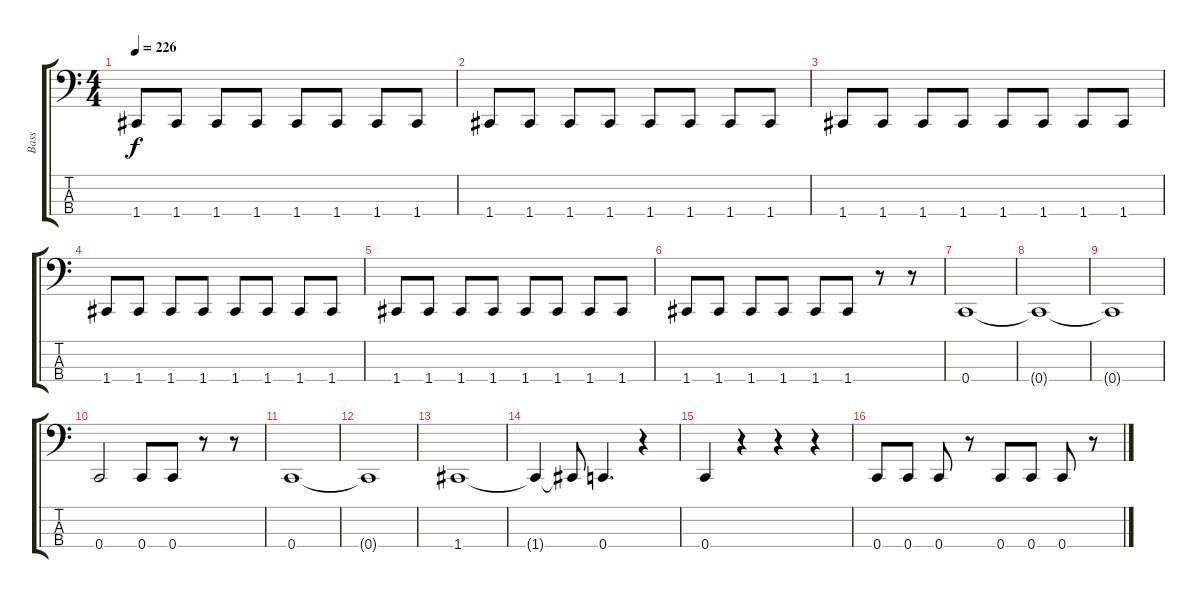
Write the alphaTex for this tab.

\track ("Bass" "Bass") {instrument electricbassfinger}
\staff {score tabs}
\tuning (F2 C2 G1 C1) {hide}
\ts (4 4)
\tempo 226
\clef f4
\ks c
1.4.8{dy f} 1.4.8 1.4.8 1.4.8 1.4.8 1.4.8 1.4.8 1.4.8 |
1.4.8 1.4.8 1.4.8 1.4.8 1.4.8 1.4.8 1.4.8 1.4.8 |
1.4.8 1.4.8 1.4.8 1.4.8 1.4.8 1.4.8 1.4.8 1.4.8 |
1.4.8 1.4.8 1.4.8 1.4.8 1.4.8 1.4.8 1.4.8 1.4.8 |
1.4.8 1.4.8 1.4.8 1.4.8 1.4.8 1.4.8 1.4.8 1.4.8 |
1.4.8 1.4.8 1.4.8 1.4.8 1.4.8 1.4.8 r.8 r.8 |
0.4.1 |
0.4{t}.1 |
0.4{t}.1 |
0.4.2 0.4.8 0.4.8 r.8 r.8 |
0.4.1 |
0.4{t}.1 |
1.4.1 |
1.4{t}.4 1.4{t}.8 0.4.4{d} r.4 |
0.4.4 r.4 r.4 r.4 |
0.4.8 0.4.8 0.4.8 r.8 0.4.8 0.4.8 0.4.8 r.8
